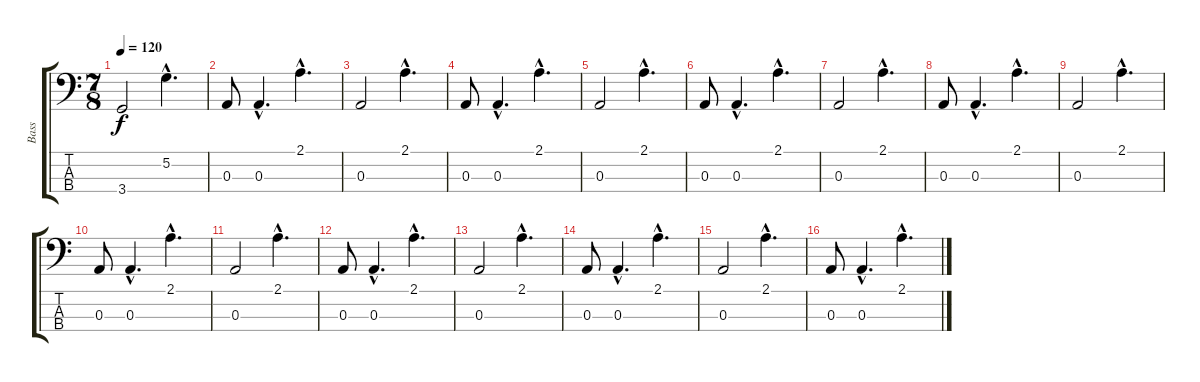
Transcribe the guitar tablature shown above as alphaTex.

\track ("Bass" "Bass") {instrument electricbassfinger}
\staff {score tabs}
\tuning (G2 D2 A1 E1) {hide}
\ts (7 8)
\tempo 120
\clef f4
\ks c
3.4.2{dy f} 5.2{hac}.4{d} |
0.3.8 0.3{hac}.4{d} 2.1{hac}.4{d} |
0.3.2 2.1{hac}.4{d} |
0.3.8 0.3{hac}.4{d} 2.1{hac}.4{d} |
0.3.2 2.1{hac}.4{d} |
0.3.8 0.3{hac}.4{d} 2.1{hac}.4{d} |
0.3.2 2.1{hac}.4{d} |
0.3.8 0.3{hac}.4{d} 2.1{hac}.4{d} |
0.3.2 2.1{hac}.4{d} |
0.3.8 0.3{hac}.4{d} 2.1{hac}.4{d} |
0.3.2 2.1{hac}.4{d} |
0.3.8 0.3{hac}.4{d} 2.1{hac}.4{d} |
0.3.2 2.1{hac}.4{d} |
0.3.8 0.3{hac}.4{d} 2.1{hac}.4{d} |
0.3.2 2.1{hac}.4{d} |
0.3.8 0.3{hac}.4{d} 2.1{hac}.4{d}
